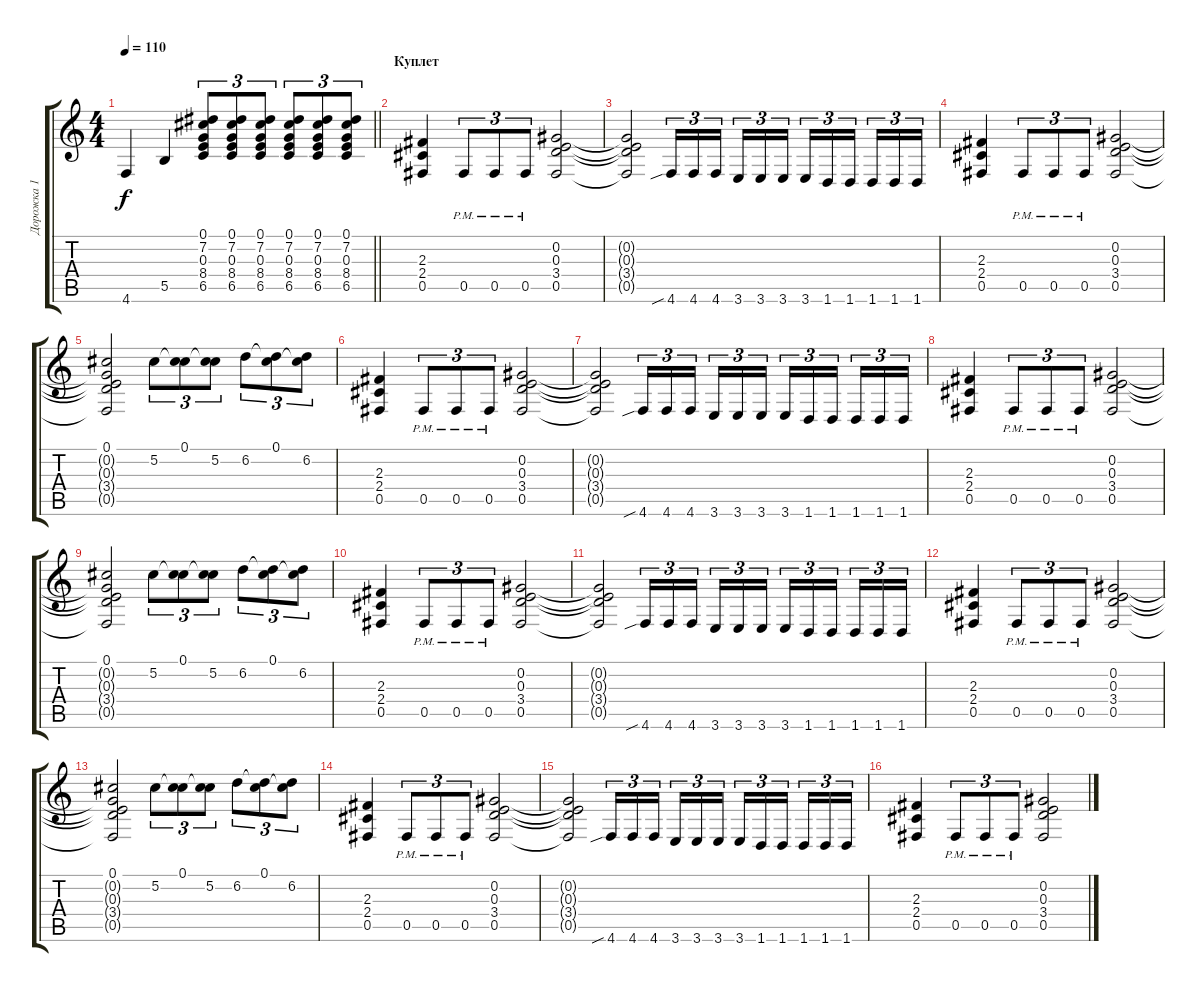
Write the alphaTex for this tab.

\track ("Дорожка 1" "Дорожка 1") {instrument distortionguitar}
\staff {score tabs}
\tuning (Db4 Ab3 E3 B2 Gb2 Db2) {hide}
\ts (4 4)
\tempo 110
\clef g2
\barLineRight lightlight
\ks c
4.6{t}.4{dy f} 5.5.4 (0.1 7.2 0.3 8.4 6.5).8{tu (3 2)} (0.1 7.2 0.3 8.4 6.5).8{tu (3 2)} (0.1 7.2 0.3 8.4 6.5).8{tu (3 2)} (0.1 7.2 0.3 8.4 6.5).8{tu (3 2)} (0.1 7.2 0.3 8.4 6.5).8{tu (3 2)} (0.1 7.2 0.3 8.4 6.5).8{tu (3 2)} |
\section ("" "Куплет")
(2.3 2.4 0.5).4 0.5{pm}.8{tu (3 2)} 0.5{pm}.8{tu (3 2)} 0.5{pm}.8{tu (3 2)} (0.2 0.3 3.4 0.5).2 |
(0.2{t} 0.3{t} 3.4{t} 0.5{t}).2 4.6{sib}.16{tu (3 2)} 4.6.16{tu (3 2)} 4.6.16{tu (3 2) beam splitsecondary} 3.6.16{tu (3 2)} 3.6.16{tu (3 2)} 3.6.16{tu (3 2)} 3.6.16{tu (3 2)} 1.6.16{tu (3 2)} 1.6.16{tu (3 2) beam splitsecondary} 1.6.16{tu (3 2)} 1.6.16{tu (3 2)} 1.6.16{tu (3 2)} |
(2.3 2.4 0.5).4 0.5{pm}.8{tu (3 2)} 0.5{pm}.8{tu (3 2)} 0.5{pm}.8{tu (3 2)} (0.2 0.3 3.4 0.5).2 |
(0.1 0.2{t} 0.3{t} 3.4{t} 0.5{t}).2 5.2.8{tu (3 2)} (0.1 5.2{t}).8{tu (3 2)} (0.1{t} 5.2).8{tu (3 2)} 6.2.8{tu (3 2)} (0.1 6.2{t}).8{tu (3 2)} (0.1{t} 6.2).8{tu (3 2)} |
(2.3 2.4 0.5).4 0.5{pm}.8{tu (3 2)} 0.5{pm}.8{tu (3 2)} 0.5{pm}.8{tu (3 2)} (0.2 0.3 3.4 0.5).2 |
(0.2{t} 0.3{t} 3.4{t} 0.5{t}).2 4.6{sib}.16{tu (3 2)} 4.6.16{tu (3 2)} 4.6.16{tu (3 2) beam splitsecondary} 3.6.16{tu (3 2)} 3.6.16{tu (3 2)} 3.6.16{tu (3 2)} 3.6.16{tu (3 2)} 1.6.16{tu (3 2)} 1.6.16{tu (3 2) beam splitsecondary} 1.6.16{tu (3 2)} 1.6.16{tu (3 2)} 1.6.16{tu (3 2)} |
(2.3 2.4 0.5).4 0.5{pm}.8{tu (3 2)} 0.5{pm}.8{tu (3 2)} 0.5{pm}.8{tu (3 2)} (0.2 0.3 3.4 0.5).2 |
(0.1 0.2{t} 0.3{t} 3.4{t} 0.5{t}).2 5.2.8{tu (3 2)} (0.1 5.2{t}).8{tu (3 2)} (0.1{t} 5.2).8{tu (3 2)} 6.2.8{tu (3 2)} (0.1 6.2{t}).8{tu (3 2)} (0.1{t} 6.2).8{tu (3 2)} |
(2.3 2.4 0.5).4 0.5{pm}.8{tu (3 2)} 0.5{pm}.8{tu (3 2)} 0.5{pm}.8{tu (3 2)} (0.2 0.3 3.4 0.5).2 |
(0.2{t} 0.3{t} 3.4{t} 0.5{t}).2 4.6{sib}.16{tu (3 2)} 4.6.16{tu (3 2)} 4.6.16{tu (3 2) beam splitsecondary} 3.6.16{tu (3 2)} 3.6.16{tu (3 2)} 3.6.16{tu (3 2)} 3.6.16{tu (3 2)} 1.6.16{tu (3 2)} 1.6.16{tu (3 2) beam splitsecondary} 1.6.16{tu (3 2)} 1.6.16{tu (3 2)} 1.6.16{tu (3 2)} |
(2.3 2.4 0.5).4 0.5{pm}.8{tu (3 2)} 0.5{pm}.8{tu (3 2)} 0.5{pm}.8{tu (3 2)} (0.2 0.3 3.4 0.5).2 |
(0.1 0.2{t} 0.3{t} 3.4{t} 0.5{t}).2 5.2.8{tu (3 2)} (0.1 5.2{t}).8{tu (3 2)} (0.1{t} 5.2).8{tu (3 2)} 6.2.8{tu (3 2)} (0.1 6.2{t}).8{tu (3 2)} (0.1{t} 6.2).8{tu (3 2)} |
(2.3 2.4 0.5).4 0.5{pm}.8{tu (3 2)} 0.5{pm}.8{tu (3 2)} 0.5{pm}.8{tu (3 2)} (0.2 0.3 3.4 0.5).2 |
(0.2{t} 0.3{t} 3.4{t} 0.5{t}).2 4.6{sib}.16{tu (3 2)} 4.6.16{tu (3 2)} 4.6.16{tu (3 2) beam splitsecondary} 3.6.16{tu (3 2)} 3.6.16{tu (3 2)} 3.6.16{tu (3 2)} 3.6.16{tu (3 2)} 1.6.16{tu (3 2)} 1.6.16{tu (3 2) beam splitsecondary} 1.6.16{tu (3 2)} 1.6.16{tu (3 2)} 1.6.16{tu (3 2)} |
(2.3 2.4 0.5).4 0.5{pm}.8{tu (3 2)} 0.5{pm}.8{tu (3 2)} 0.5{pm}.8{tu (3 2)} (0.2 0.3 3.4 0.5).2
